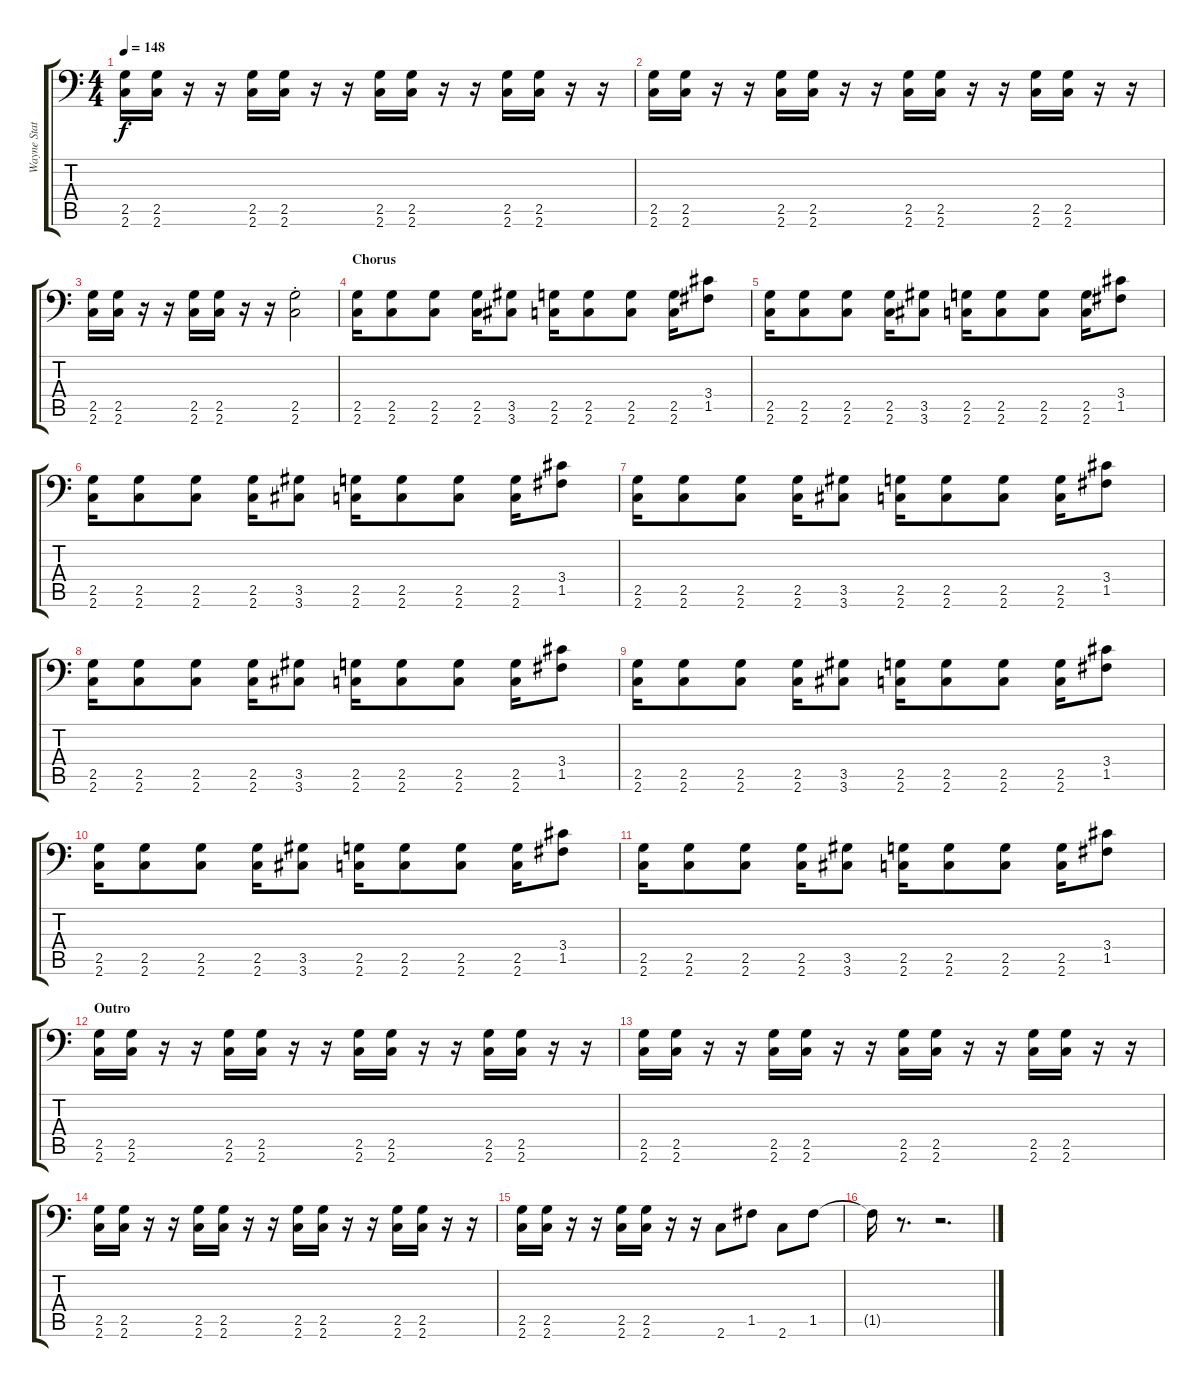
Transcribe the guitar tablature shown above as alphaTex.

\track ("Wayne Static - Guitar" "Wayne Stat") {instrument distortionguitar}
\staff {score tabs}
\tuning (C4 G3 Eb3 Bb2 F2 Bb1) {hide}
\ts (4 4)
\tempo 148
\clef f4
\ks c
(2.5 2.6).16{dy f} (2.5 2.6).16 r.16 r.16 (2.5 2.6).16 (2.5 2.6).16 r.16 r.16 (2.5 2.6).16 (2.5 2.6).16 r.16 r.16 (2.5 2.6).16 (2.5 2.6).16 r.16 r.16 |
(2.5 2.6).16 (2.5 2.6).16 r.16 r.16 (2.5 2.6).16 (2.5 2.6).16 r.16 r.16 (2.5 2.6).16 (2.5 2.6).16 r.16 r.16 (2.5 2.6).16 (2.5 2.6).16 r.16 r.16 |
(2.5 2.6).16 (2.5 2.6).16 r.16 r.16 (2.5 2.6).16 (2.5 2.6).16 r.16 r.16 (2.5{st} 2.6{st}).2 |
\section ("" "Chorus")
(2.5 2.6).16 (2.5 2.6).8 (2.5 2.6).8 (2.5 2.6).16 (3.5 3.6).8 (2.5 2.6).16 (2.5 2.6).8 (2.5 2.6).8 (2.5 2.6).16 (3.4 1.5).8 |
(2.5 2.6).16 (2.5 2.6).8 (2.5 2.6).8 (2.5 2.6).16 (3.5 3.6).8 (2.5 2.6).16 (2.5 2.6).8 (2.5 2.6).8 (2.5 2.6).16 (3.4 1.5).8 |
(2.5 2.6).16 (2.5 2.6).8 (2.5 2.6).8 (2.5 2.6).16 (3.5 3.6).8 (2.5 2.6).16 (2.5 2.6).8 (2.5 2.6).8 (2.5 2.6).16 (3.4 1.5).8 |
(2.5 2.6).16 (2.5 2.6).8 (2.5 2.6).8 (2.5 2.6).16 (3.5 3.6).8 (2.5 2.6).16 (2.5 2.6).8 (2.5 2.6).8 (2.5 2.6).16 (3.4 1.5).8 |
(2.5 2.6).16 (2.5 2.6).8 (2.5 2.6).8 (2.5 2.6).16 (3.5 3.6).8 (2.5 2.6).16 (2.5 2.6).8 (2.5 2.6).8 (2.5 2.6).16 (3.4 1.5).8 |
(2.5 2.6).16 (2.5 2.6).8 (2.5 2.6).8 (2.5 2.6).16 (3.5 3.6).8 (2.5 2.6).16 (2.5 2.6).8 (2.5 2.6).8 (2.5 2.6).16 (3.4 1.5).8 |
(2.5 2.6).16 (2.5 2.6).8 (2.5 2.6).8 (2.5 2.6).16 (3.5 3.6).8 (2.5 2.6).16 (2.5 2.6).8 (2.5 2.6).8 (2.5 2.6).16 (3.4 1.5).8 |
(2.5 2.6).16 (2.5 2.6).8 (2.5 2.6).8 (2.5 2.6).16 (3.5 3.6).8 (2.5 2.6).16 (2.5 2.6).8 (2.5 2.6).8 (2.5 2.6).16 (3.4 1.5).8 |
\section ("" "Outro")
(2.5 2.6).16 (2.5 2.6).16 r.16 r.16 (2.5 2.6).16 (2.5 2.6).16 r.16 r.16 (2.5 2.6).16 (2.5 2.6).16 r.16 r.16 (2.5 2.6).16 (2.5 2.6).16 r.16 r.16 |
(2.5 2.6).16 (2.5 2.6).16 r.16 r.16 (2.5 2.6).16 (2.5 2.6).16 r.16 r.16 (2.5 2.6).16 (2.5 2.6).16 r.16 r.16 (2.5 2.6).16 (2.5 2.6).16 r.16 r.16 |
(2.5 2.6).16 (2.5 2.6).16 r.16 r.16 (2.5 2.6).16 (2.5 2.6).16 r.16 r.16 (2.5 2.6).16 (2.5 2.6).16 r.16 r.16 (2.5 2.6).16 (2.5 2.6).16 r.16 r.16 |
(2.5 2.6).16 (2.5 2.6).16 r.16 r.16 (2.5 2.6).16 (2.5 2.6).16 r.16 r.16 2.6.8 1.5.8 2.6.8 1.5.8 |
\section ("" "")
1.5{t}.16 r.8{d} r.2{d}
